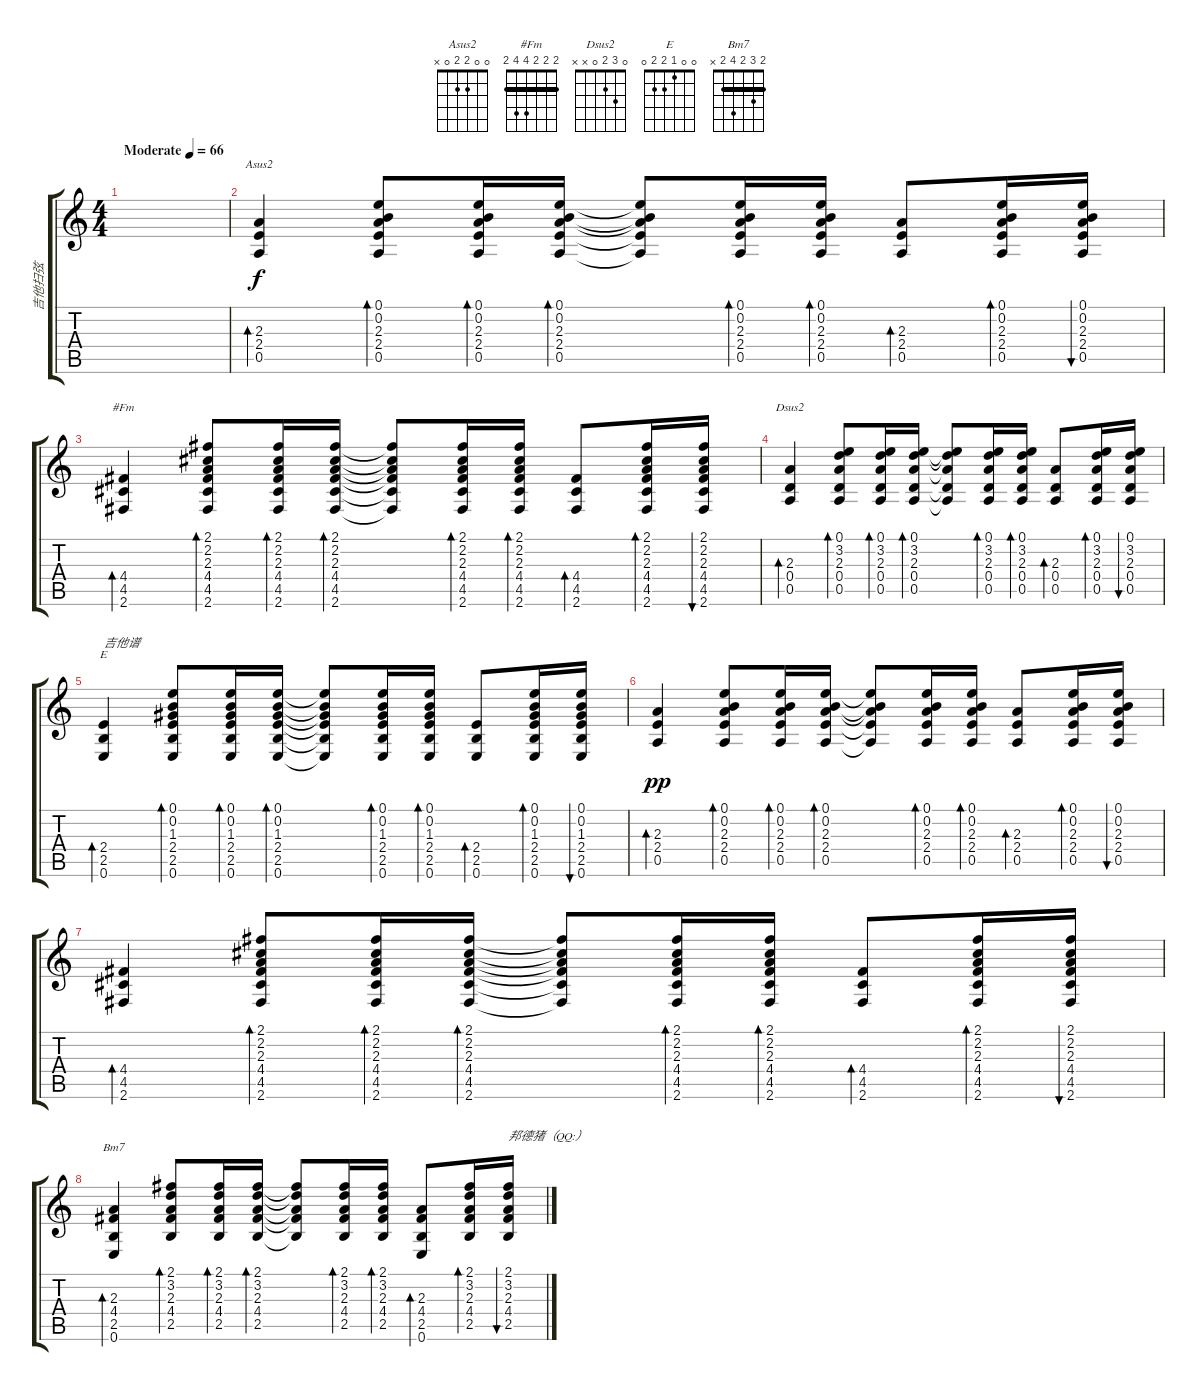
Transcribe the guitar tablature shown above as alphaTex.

\track ("吉他扫弦" "吉他扫弦") {instrument acousticguitarsteel}
\staff {score tabs}
\tuning (E4 B3 G3 D3 A2 E2) {hide}
\chord ("Asus2" 0 0 2 2 0 x)
\chord ("#Fm" 2 2 2 4 4 2) {barre 2}
\chord ("Dsus2" 0 3 2 0 x x)
\chord ("E" 0 0 1 2 2 0)
\chord ("Bm7" 2 3 2 4 2 x) {barre 2}
\ts (4 4)
\tempo (66 "Moderate")
\clef g2
\ks c
|
(2.3 2.4 0.5).4{bd 60 ch "Asus2"} (0.1 0.2 2.3 2.4 0.5).8{bd 30} (0.1 0.2 2.3 2.4 0.5).16{bd 30} (0.1 0.2 2.3 2.4 0.5).16{bd 30} (0.1{t} 0.2{t} 2.3{t} 2.4{t} 0.5{t}).8 (0.1 0.2 2.3 2.4 0.5).16{bd 30} (0.1 0.2 2.3 2.4 0.5).16{bd 30} (2.3 2.4 0.5).8{bd 30} (0.1 0.2 2.3 2.4 0.5).16{bd 30} (0.1 0.2 2.3 2.4 0.5).16{bu 30} |
(4.4 4.5 2.6).4{bd 60 ch "#Fm"} (2.1 2.2 2.3 4.4 4.5 2.6).8{bd 30} (2.1 2.2 2.3 4.4 4.5 2.6).16{bd 30} (2.1 2.2 2.3 4.4 4.5 2.6).16{bd 30} (2.1{t} 2.2{t} 2.3{t} 4.4{t} 4.5{t} 2.6{t}).8 (2.1 2.2 2.3 4.4 4.5 2.6).16{bd 30} (2.1 2.2 2.3 4.4 4.5 2.6).16{bd 30} (4.4 4.5 2.6).8{bd 30} (2.1 2.2 2.3 4.4 4.5 2.6).16{bd 30} (2.1 2.2 2.3 4.4 4.5 2.6).16{bu 30} |
(2.3 0.4 0.5).4{bd 30 ch "Dsus2"} (0.1 3.2 2.3 0.4 0.5).8{bd 30} (0.1 3.2 2.3 0.4 0.5).16{bd 30} (0.1 3.2 2.3 0.4 0.5).16{bd 30} (0.1{t} 3.2{t} 2.3{t} 0.4{t} 0.5{t}).8 (0.1 3.2 2.3 0.4 0.5).16{bd 30} (0.1 3.2 2.3 0.4 0.5).16{bd 30} (2.3 0.4 0.5).8{bd 30} (0.1 3.2 2.3 0.4 0.5).16{bd 30} (0.1 3.2 2.3 0.4 0.5).16{bu 30} |
(2.4 2.5 0.6).4{bd 60 ch "E" txt "吉他谱"} (0.1 0.2 1.3 2.4 2.5 0.6).8{bd 30} (0.1 0.2 1.3 2.4 2.5 0.6).16{bd 30} (0.1 0.2 1.3 2.4 2.5 0.6).16{bd 30} (0.1{t} 0.2{t} 1.3{t} 2.4{t} 2.5{t} 0.6{t}).8 (0.1 0.2 1.3 2.4 2.5 0.6).16{bd 30} (0.1 0.2 1.3 2.4 2.5 0.6).16{bd 30} (2.4 2.5 0.6).8{bd 30} (0.1 0.2 1.3 2.4 2.5 0.6).16{bd 30} (0.1 0.2 1.3 2.4 2.5 0.6).16{bu 30} |
(2.3 2.4 0.5).4{bd 60 dy pp} (0.1 0.2 2.3 2.4 0.5).8{bd 30} (0.1 0.2 2.3 2.4 0.5).16{bd 30} (0.1 0.2 2.3 2.4 0.5).16{bd 30} (0.1{t} 0.2{t} 2.3{t} 2.4{t} 0.5{t}).8 (0.1 0.2 2.3 2.4 0.5).16{bd 30} (0.1 0.2 2.3 2.4 0.5).16{bd 30} (2.3 2.4 0.5).8{bd 30} (0.1 0.2 2.3 2.4 0.5).16{bd 30} (0.1 0.2 2.3 2.4 0.5).16{bu 30} |
(4.4 4.5 2.6).4{bd 60} (2.1 2.2 2.3 4.4 4.5 2.6).8{bd 30} (2.1 2.2 2.3 4.4 4.5 2.6).16{bd 30} (2.1 2.2 2.3 4.4 4.5 2.6).16{bd 30} (2.1{t} 2.2{t} 2.3{t} 4.4{t} 4.5{t} 2.6{t}).8 (2.1 2.2 2.3 4.4 4.5 2.6).16{bd 30} (2.1 2.2 2.3 4.4 4.5 2.6).16{bd 30} (4.4 4.5 2.6).8{bd 30} (2.1 2.2 2.3 4.4 4.5 2.6).16{bd 30} (2.1 2.2 2.3 4.4 4.5 2.6).16{bu 30} |
(2.3 4.4 2.5 0.6).4{bd 30 ch "Bm7"} (2.1 3.2 2.3 4.4 2.5).8{bd 30} (2.1 3.2 2.3 4.4 2.5).16{bd 30} (2.1 3.2 2.3 4.4 2.5).16{bd 30} (2.1{t} 3.2{t} 2.3{t} 4.4{t} 2.5{t}).8 (2.1 3.2 2.3 4.4 2.5).16{bd 30} (2.1 3.2 2.3 4.4 2.5).16{bd 30} (2.3 4.4 2.5 0.6).8{bd 30} (2.1 3.2 2.3 4.4 2.5).16{bd 30} (2.1 3.2 2.3 4.4 2.5).16{bu 30 txt "邦德猪（QQ:）"}
